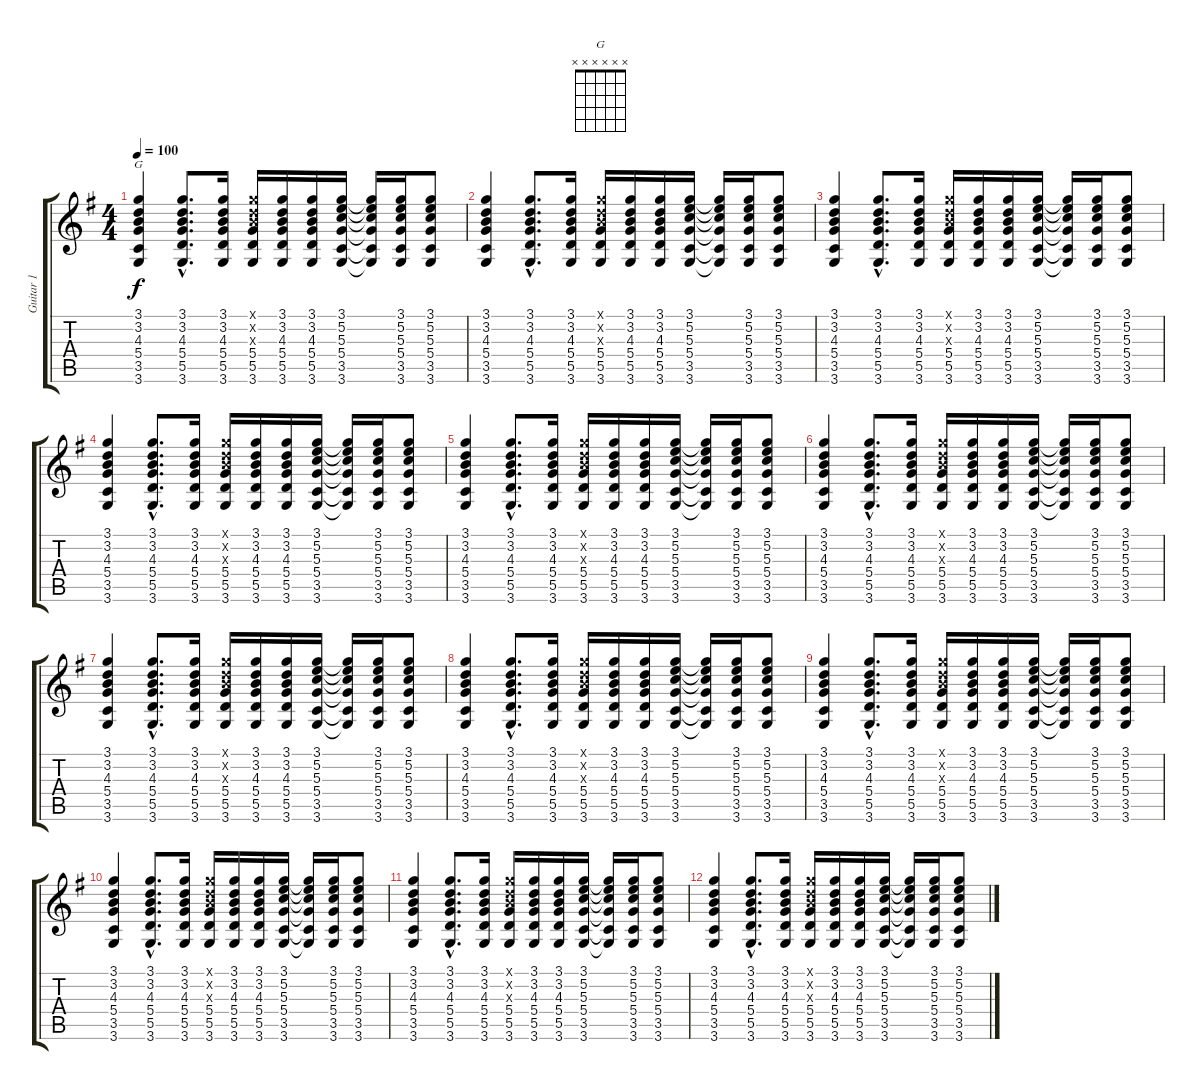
\track ("Guitar 1" "Guitar 1") {instrument acousticguitarsteel}
\staff {score tabs}
\tuning (E4 B3 G3 D3 A2 E2) {hide}
\chord ("G" x x x x x x)
\ts (4 4)
\tempo 100
\clef g2
\ks g
(3.1 3.2 4.3 5.4 3.5 3.6).4{ch "G" dy f} (3.1{hac} 3.2{hac} 4.3{hac} 5.4{hac} 5.5{hac} 3.6{hac}).8{d} (3.1 3.2 4.3 5.4 5.5 3.6).16 (3.1{x} 3.2{x} 4.3{x} 5.4 5.5 3.6).16 (3.1 3.2 4.3 5.4 5.5 3.6).16 (3.1 3.2 4.3 5.4 5.5 3.6).16 (3.1 5.2 5.3 5.4 3.5 3.6).16 (3.1{t} 5.2{t} 5.3{t} 5.4{t} 3.5{t} 3.6{t}).16 (3.1 5.2 5.3 5.4 3.5 3.6).16 (3.1 5.2 5.3 5.4 3.5 3.6).8 |
(3.1 3.2 4.3 5.4 3.5 3.6).4 (3.1{hac} 3.2{hac} 4.3{hac} 5.4{hac} 5.5{hac} 3.6{hac}).8{d} (3.1 3.2 4.3 5.4 5.5 3.6).16 (3.1{x} 3.2{x} 4.3{x} 5.4 5.5 3.6).16 (3.1 3.2 4.3 5.4 5.5 3.6).16 (3.1 3.2 4.3 5.4 5.5 3.6).16 (3.1 5.2 5.3 5.4 3.5 3.6).16 (3.1{t} 5.2{t} 5.3{t} 5.4{t} 3.5{t} 3.6{t}).16 (3.1 5.2 5.3 5.4 3.5 3.6).16 (3.1 5.2 5.3 5.4 3.5 3.6).8 |
(3.1 3.2 4.3 5.4 3.5 3.6).4 (3.1{hac} 3.2{hac} 4.3{hac} 5.4{hac} 5.5{hac} 3.6{hac}).8{d} (3.1 3.2 4.3 5.4 5.5 3.6).16 (3.1{x} 3.2{x} 4.3{x} 5.4 5.5 3.6).16 (3.1 3.2 4.3 5.4 5.5 3.6).16 (3.1 3.2 4.3 5.4 5.5 3.6).16 (3.1 5.2 5.3 5.4 3.5 3.6).16 (3.1{t} 5.2{t} 5.3{t} 5.4{t} 3.5{t} 3.6{t}).16 (3.1 5.2 5.3 5.4 3.5 3.6).16 (3.1 5.2 5.3 5.4 3.5 3.6).8 |
(3.1 3.2 4.3 5.4 3.5 3.6).4 (3.1{hac} 3.2{hac} 4.3{hac} 5.4{hac} 5.5{hac} 3.6{hac}).8{d} (3.1 3.2 4.3 5.4 5.5 3.6).16 (3.1{x} 3.2{x} 4.3{x} 5.4 5.5 3.6).16 (3.1 3.2 4.3 5.4 5.5 3.6).16 (3.1 3.2 4.3 5.4 5.5 3.6).16 (3.1 5.2 5.3 5.4 3.5 3.6).16 (3.1{t} 5.2{t} 5.3{t} 5.4{t} 3.5{t} 3.6{t}).16 (3.1 5.2 5.3 5.4 3.5 3.6).16 (3.1 5.2 5.3 5.4 3.5 3.6).8 |
(3.1 3.2 4.3 5.4 3.5 3.6).4 (3.1{hac} 3.2{hac} 4.3{hac} 5.4{hac} 5.5{hac} 3.6{hac}).8{d} (3.1 3.2 4.3 5.4 5.5 3.6).16 (3.1{x} 3.2{x} 4.3{x} 5.4 5.5 3.6).16 (3.1 3.2 4.3 5.4 5.5 3.6).16 (3.1 3.2 4.3 5.4 5.5 3.6).16 (3.1 5.2 5.3 5.4 3.5 3.6).16 (3.1{t} 5.2{t} 5.3{t} 5.4{t} 3.5{t} 3.6{t}).16 (3.1 5.2 5.3 5.4 3.5 3.6).16 (3.1 5.2 5.3 5.4 3.5 3.6).8 |
(3.1 3.2 4.3 5.4 3.5 3.6).4 (3.1{hac} 3.2{hac} 4.3{hac} 5.4{hac} 5.5{hac} 3.6{hac}).8{d} (3.1 3.2 4.3 5.4 5.5 3.6).16 (3.1{x} 3.2{x} 4.3{x} 5.4 5.5 3.6).16 (3.1 3.2 4.3 5.4 5.5 3.6).16 (3.1 3.2 4.3 5.4 5.5 3.6).16 (3.1 5.2 5.3 5.4 3.5 3.6).16 (3.1{t} 5.2{t} 5.3{t} 5.4{t} 3.5{t} 3.6{t}).16 (3.1 5.2 5.3 5.4 3.5 3.6).16 (3.1 5.2 5.3 5.4 3.5 3.6).8 |
(3.1 3.2 4.3 5.4 3.5 3.6).4{volume 5} (3.1{hac} 3.2{hac} 4.3{hac} 5.4{hac} 5.5{hac} 3.6{hac}).8{d} (3.1 3.2 4.3 5.4 5.5 3.6).16 (3.1{x} 3.2{x} 4.3{x} 5.4 5.5 3.6).16 (3.1 3.2 4.3 5.4 5.5 3.6).16 (3.1 3.2 4.3 5.4 5.5 3.6).16 (3.1 5.2 5.3 5.4 3.5 3.6).16 (3.1{t} 5.2{t} 5.3{t} 5.4{t} 3.5{t} 3.6{t}).16 (3.1 5.2 5.3 5.4 3.5 3.6).16 (3.1 5.2 5.3 5.4 3.5 3.6).8 |
(3.1 3.2 4.3 5.4 3.5 3.6).4 (3.1{hac} 3.2{hac} 4.3{hac} 5.4{hac} 5.5{hac} 3.6{hac}).8{d} (3.1 3.2 4.3 5.4 5.5 3.6).16 (3.1{x} 3.2{x} 4.3{x} 5.4 5.5 3.6).16 (3.1 3.2 4.3 5.4 5.5 3.6).16 (3.1 3.2 4.3 5.4 5.5 3.6).16 (3.1 5.2 5.3 5.4 3.5 3.6).16 (3.1{t} 5.2{t} 5.3{t} 5.4{t} 3.5{t} 3.6{t}).16 (3.1 5.2 5.3 5.4 3.5 3.6).16 (3.1 5.2 5.3 5.4 3.5 3.6).8 |
(3.1 3.2 4.3 5.4 3.5 3.6).4 (3.1{hac} 3.2{hac} 4.3{hac} 5.4{hac} 5.5{hac} 3.6{hac}).8{d} (3.1 3.2 4.3 5.4 5.5 3.6).16 (3.1{x} 3.2{x} 4.3{x} 5.4 5.5 3.6).16 (3.1 3.2 4.3 5.4 5.5 3.6).16 (3.1 3.2 4.3 5.4 5.5 3.6).16 (3.1 5.2 5.3 5.4 3.5 3.6).16 (3.1{t} 5.2{t} 5.3{t} 5.4{t} 3.5{t} 3.6{t}).16 (3.1 5.2 5.3 5.4 3.5 3.6).16 (3.1 5.2 5.3 5.4 3.5 3.6).8 |
(3.1 3.2 4.3 5.4 3.5 3.6).4 (3.1{hac} 3.2{hac} 4.3{hac} 5.4{hac} 5.5{hac} 3.6{hac}).8{d} (3.1 3.2 4.3 5.4 5.5 3.6).16 (3.1{x} 3.2{x} 4.3{x} 5.4 5.5 3.6).16 (3.1 3.2 4.3 5.4 5.5 3.6).16 (3.1 3.2 4.3 5.4 5.5 3.6).16 (3.1 5.2 5.3 5.4 3.5 3.6).16 (3.1{t} 5.2{t} 5.3{t} 5.4{t} 3.5{t} 3.6{t}).16 (3.1 5.2 5.3 5.4 3.5 3.6).16 (3.1 5.2 5.3 5.4 3.5 3.6).8 |
(3.1 3.2 4.3 5.4 3.5 3.6).4{volume 0} (3.1{hac} 3.2{hac} 4.3{hac} 5.4{hac} 5.5{hac} 3.6{hac}).8{d} (3.1 3.2 4.3 5.4 5.5 3.6).16 (3.1{x} 3.2{x} 4.3{x} 5.4 5.5 3.6).16 (3.1 3.2 4.3 5.4 5.5 3.6).16 (3.1 3.2 4.3 5.4 5.5 3.6).16 (3.1 5.2 5.3 5.4 3.5 3.6).16 (3.1{t} 5.2{t} 5.3{t} 5.4{t} 3.5{t} 3.6{t}).16 (3.1 5.2 5.3 5.4 3.5 3.6).16 (3.1 5.2 5.3 5.4 3.5 3.6).8 |
(3.1 3.2 4.3 5.4 3.5 3.6).4 (3.1{hac} 3.2{hac} 4.3{hac} 5.4{hac} 5.5{hac} 3.6{hac}).8{d} (3.1 3.2 4.3 5.4 5.5 3.6).16 (3.1{x} 3.2{x} 4.3{x} 5.4 5.5 3.6).16 (3.1 3.2 4.3 5.4 5.5 3.6).16 (3.1 3.2 4.3 5.4 5.5 3.6).16 (3.1 5.2 5.3 5.4 3.5 3.6).16 (3.1{t} 5.2{t} 5.3{t} 5.4{t} 3.5{t} 3.6{t}).16 (3.1 5.2 5.3 5.4 3.5 3.6).16 (3.1 5.2 5.3 5.4 3.5 3.6).8
